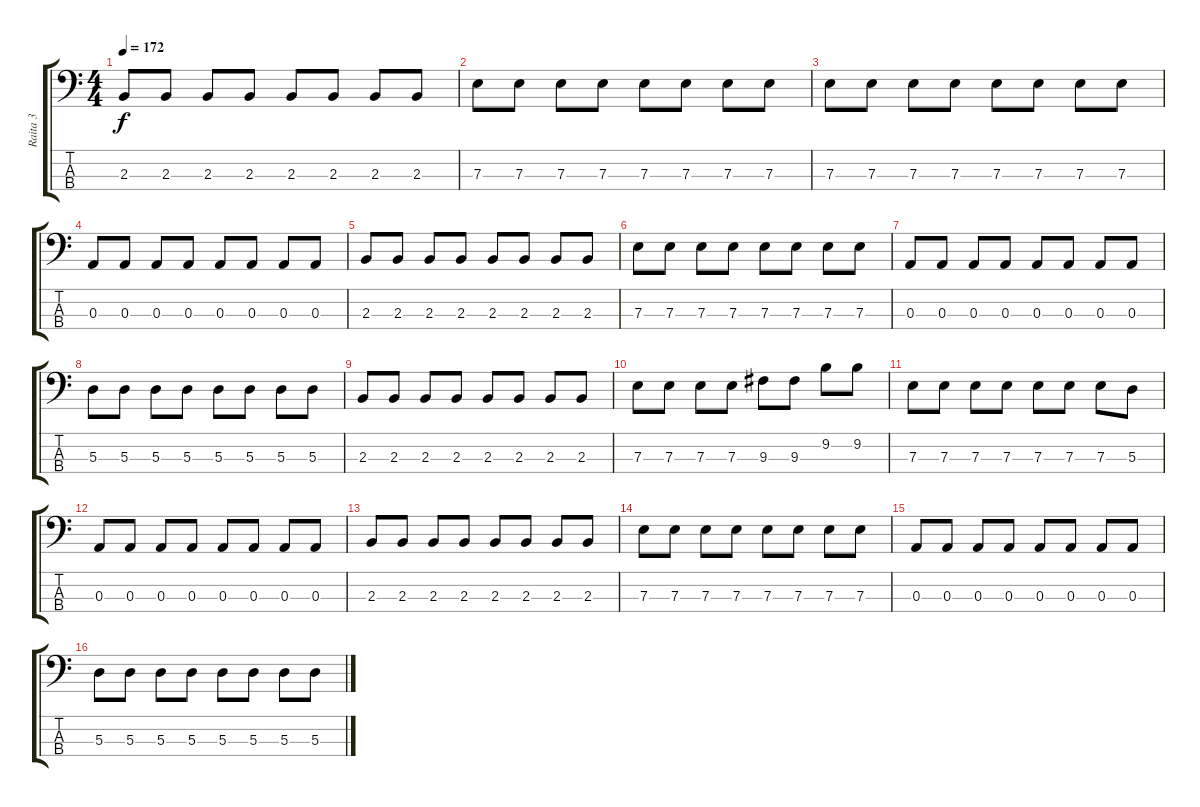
\track ("Raita 3" "Raita 3") {instrument electricbassfinger}
\staff {score tabs}
\tuning (G2 D2 A1 E1) {hide}
\ts (4 4)
\tempo 172
\clef f4
\ks c
2.3.8{dy f} 2.3.8 2.3.8 2.3.8 2.3.8 2.3.8 2.3.8 2.3.8 |
7.3.8 7.3.8 7.3.8 7.3.8 7.3.8 7.3.8 7.3.8 7.3.8 |
7.3.8 7.3.8 7.3.8 7.3.8 7.3.8 7.3.8 7.3.8 7.3.8 |
0.3.8 0.3.8 0.3.8 0.3.8 0.3.8 0.3.8 0.3.8 0.3.8 |
2.3.8 2.3.8 2.3.8 2.3.8 2.3.8 2.3.8 2.3.8 2.3.8 |
7.3.8 7.3.8 7.3.8 7.3.8 7.3.8 7.3.8 7.3.8 7.3.8 |
0.3.8 0.3.8 0.3.8 0.3.8 0.3.8 0.3.8 0.3.8 0.3.8 |
5.3.8 5.3.8 5.3.8 5.3.8 5.3.8 5.3.8 5.3.8 5.3.8 |
2.3.8 2.3.8 2.3.8 2.3.8 2.3.8 2.3.8 2.3.8 2.3.8 |
7.3.8 7.3.8 7.3.8 7.3.8 9.3.8 9.3.8 9.2.8 9.2.8 |
7.3.8 7.3.8 7.3.8 7.3.8 7.3.8 7.3.8 7.3.8 5.3.8 |
0.3.8 0.3.8 0.3.8 0.3.8 0.3.8 0.3.8 0.3.8 0.3.8 |
2.3.8 2.3.8 2.3.8 2.3.8 2.3.8 2.3.8 2.3.8 2.3.8 |
7.3.8 7.3.8 7.3.8 7.3.8 7.3.8 7.3.8 7.3.8 7.3.8 |
0.3.8 0.3.8 0.3.8 0.3.8 0.3.8 0.3.8 0.3.8 0.3.8 |
5.3.8 5.3.8 5.3.8 5.3.8 5.3.8 5.3.8 5.3.8 5.3.8
